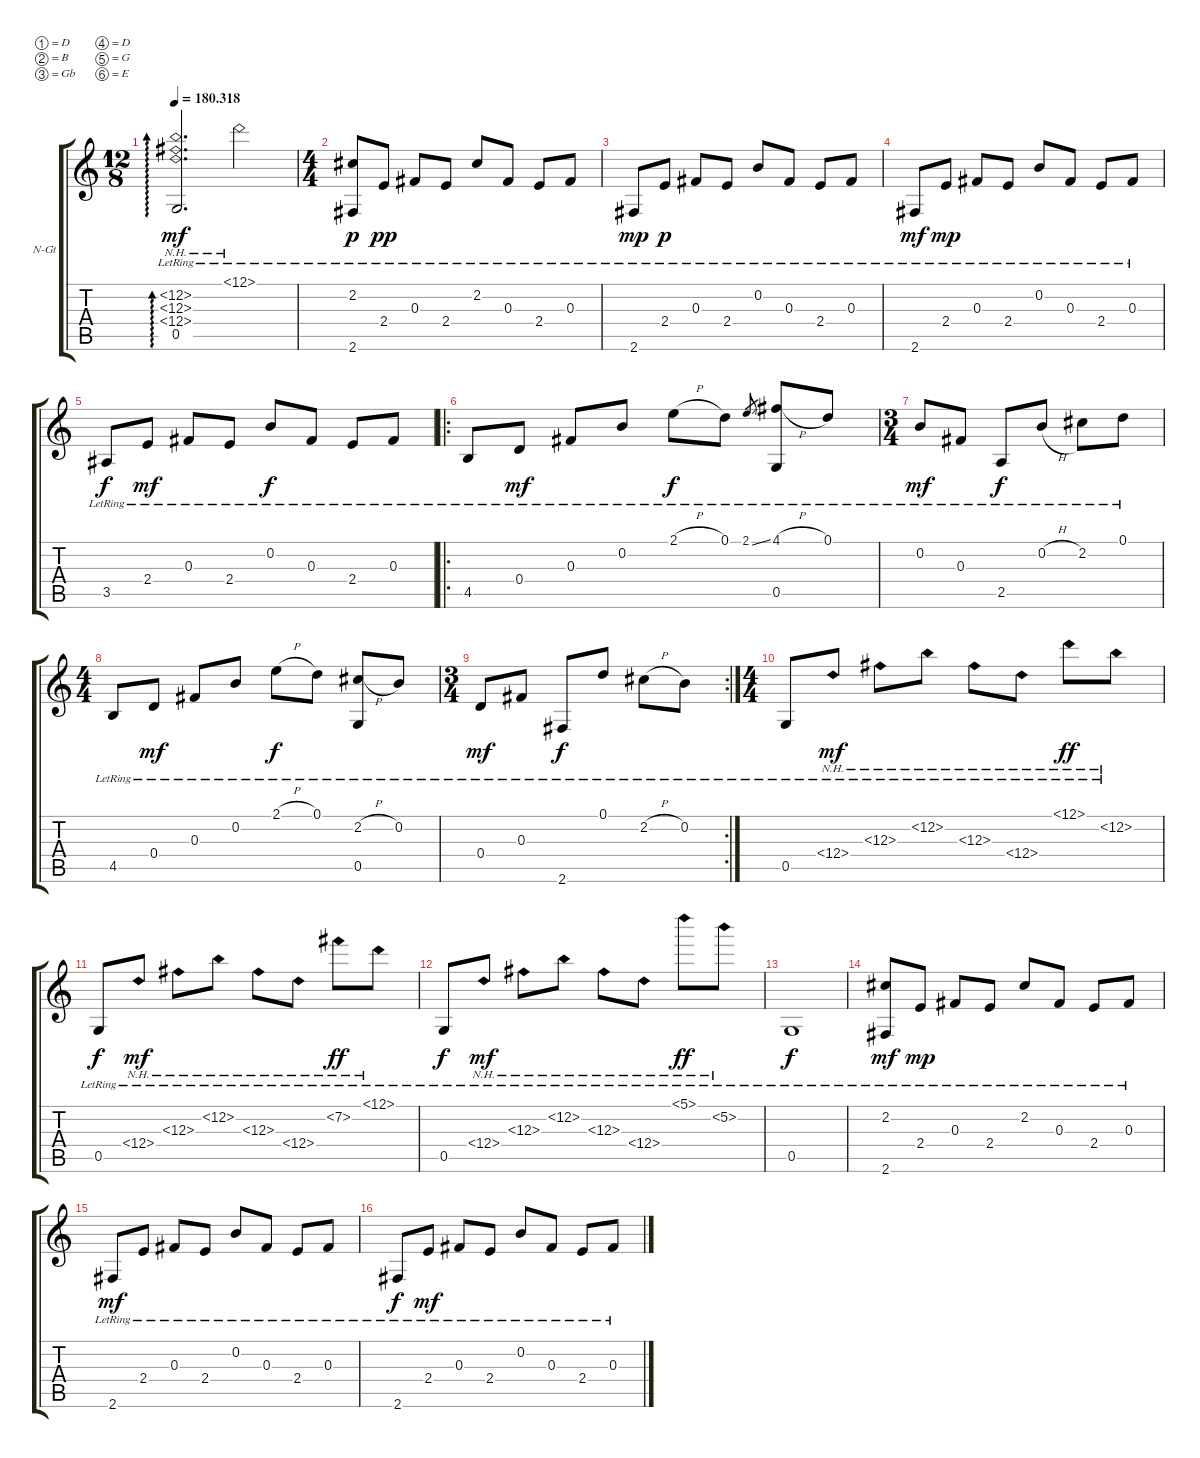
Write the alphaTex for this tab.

\defaultSystemsLayout 4
\bracketExtendMode groupsimilarinstruments
\firstSystemTrackNameOrientation horizontal
\otherSystemsTrackNameOrientation horizontal
\track ("Nylon Guitar" "N-Gt") {instrument acousticguitarnylon}
\staff {score tabs}
\tuning (D4 B3 Gb3 D3 G2 E2)
\ts (12 8)
\tempo
180.318
\accidentals auto
\clef g2
\ottava regular
\simile none
\ks c
(0.5{lr} 12.4{nh} 12.3{nh} 12.2{nh}).2{d ad 0 dy mf} 12.1{nh lr}.2 |
\ts (4 4)
(2.2{lr} 2.6{lr}).8{dy p} 2.4{lr}.8{dy pp} 0.3{lr}.8 2.4{lr}.8 2.2{lr}.8 0.3{lr}.8 2.4{lr}.8 0.3{lr}.8 |
2.6{lr}.8{dy mp} 2.4{lr}.8{dy p} 0.3{lr}.8 2.4{lr}.8 0.2{lr}.8 0.3{lr}.8 2.4{lr}.8 0.3{lr}.8 |
2.6{lr}.8{dy mf} 2.4{lr}.8{dy mp} 0.3{lr}.8 2.4{lr}.8 0.2{lr}.8 0.3{lr}.8 2.4{lr}.8 0.3{lr}.8 |
3.5{lr}.8{dy f} 2.4{lr}.8{dy mf} 0.3{lr}.8 2.4{lr}.8 0.2{lr}.8{dy f} 0.3{lr}.8 2.4{lr}.8 0.3{lr}.8 |
\ro
4.5{lr}.8 0.4{lr}.8{dy mf} 0.3{lr}.8 0.2{lr}.8 2.1{h lr}.8{dy f} 0.1{lr}.8 2.1{ss lr}.8{gr} (4.1{h lr} 0.5{lr}).8 0.1{lr}.8 |
\ts (3 4)
0.2{lr}.8{dy mf} 0.3{lr}.8 2.5{lr}.8{dy f} 0.2{h lr}.8 2.2{lr}.8 0.1{lr}.8 |
\ts (4 4)
4.5{lr}.8 0.4{lr}.8{dy mf} 0.3{lr}.8 0.2{lr}.8 2.1{h lr}.8{dy f} 0.1{lr}.8 (2.2{h lr} 0.5{lr}).8 0.2{lr}.8 |
\rc 2
\ts (3 4)
0.4{lr}.8{dy mf} 0.3{lr}.8 2.6{lr}.8{dy f} 0.1{lr}.8 2.2{h lr}.8 0.2{lr}.8 |
\ts (4 4)
0.5{lr}.8 12.4{nh lr}.8{dy mf} 12.3{nh lr}.8 12.2{nh lr}.8 12.3{nh lr}.8 12.4{nh lr}.8 12.1{nh lr}.8{dy ff} 12.2{nh lr}.8 |
0.5{lr}.8{dy f} 12.4{nh lr}.8{dy mf} 12.3{nh lr}.8 12.2{nh lr}.8 12.3{nh lr}.8 12.4{nh lr}.8 7.2{nh lr}.8{dy ff} 12.1{nh lr}.8 |
0.5{lr}.8{dy f} 12.4{nh lr}.8{dy mf} 12.3{nh lr}.8 12.2{nh lr}.8 12.3{nh lr}.8 12.4{nh lr}.8 5.1{nh lr}.8{dy ff} 5.2{nh lr}.8 |
0.5{lr}.1{dy f} |
(2.2{lr} 2.6{lr}).8{dy mf} 2.4{lr}.8{dy mp} 0.3{lr}.8 2.4{lr}.8 2.2{lr}.8 0.3{lr}.8 2.4{lr}.8 0.3{lr}.8 |
2.6{lr}.8{dy mf} 2.4{lr}.8 0.3{lr}.8 2.4{lr}.8 0.2{lr}.8 0.3{lr}.8 2.4{lr}.8 0.3{lr}.8 |
2.6{lr}.8{dy f} 2.4{lr}.8{dy mf} 0.3{lr}.8 2.4{lr}.8 0.2{lr}.8 0.3{lr}.8 2.4{lr}.8 0.3{lr}.8
